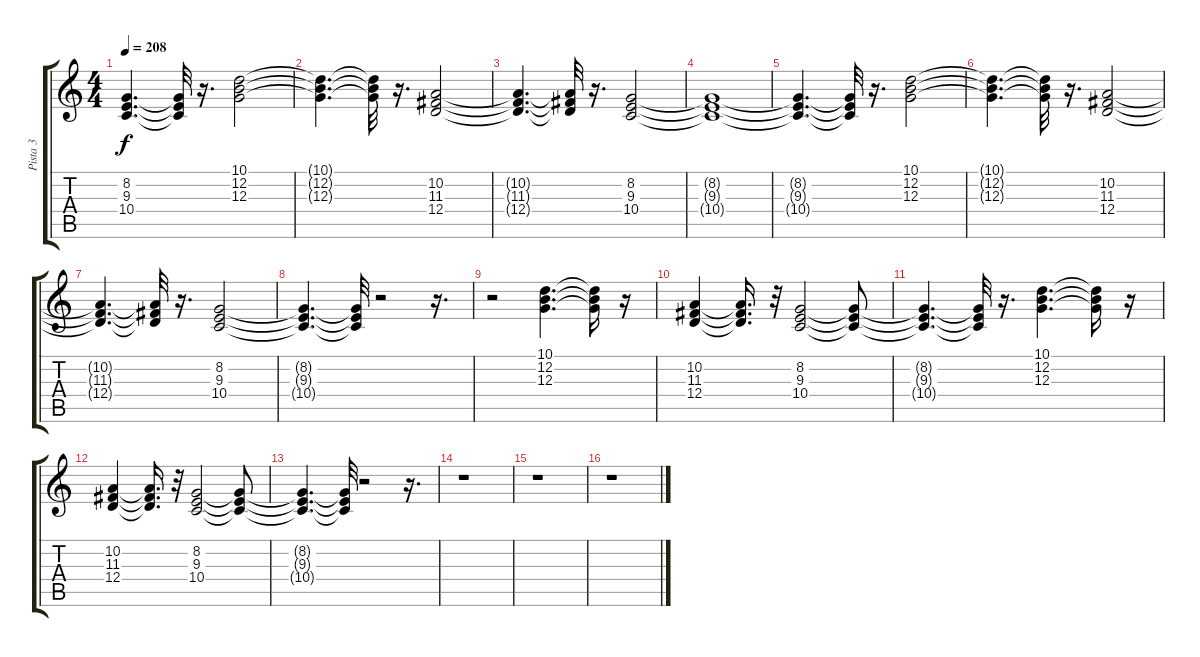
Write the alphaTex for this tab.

\track ("Pista 3" "Pista 3") {instrument drawbarorgan}
\staff {score tabs}
\tuning (E4 B3 G3 D3 A2 E2) {hide}
\ts (4 4)
\tempo 208
\clef g2
\ks c
(8.2{t} 9.3{t} 10.4{t}).4{d dy f} (8.2{t} 9.3{t} 10.4{t}).32 r.16{d} (10.1 12.2 12.3).2 |
(10.1{t} 12.2{t} 12.3{t}).4{d} (10.1{t} 12.2{t} 12.3{t}).32 r.16{d} (10.2 11.3 12.4).2 |
(10.2{t} 11.3{t} 12.4{t}).4{d} (10.2{t} 11.3{t} 12.4{t}).32 r.16{d} (8.2 9.3 10.4).2 |
(8.2{t} 9.3{t} 10.4{t}).1 |
(8.2{t} 9.3{t} 10.4{t}).4{d} (8.2{t} 9.3{t} 10.4{t}).32 r.16{d} (10.1 12.2 12.3).2 |
(10.1{t} 12.2{t} 12.3{t}).4{d} (10.1{t} 12.2{t} 12.3{t}).32 r.16{d} (10.2 11.3 12.4).2 |
(10.2{t} 11.3{t} 12.4{t}).4{d} (10.2{t} 11.3{t} 12.4{t}).32 r.16{d} (8.2 9.3 10.4).2 |
(8.2{t} 9.3{t} 10.4{t}).4{d} (8.2{t} 9.3{t} 10.4{t}).32 r.2 r.16{d} |
r.2 (10.1 12.2 12.3).4{d volume 6} (10.1{t} 12.2{t} 12.3{t}).16 r.16 |
(10.2 11.3 12.4).4{volume 6} (10.2{t} 11.3{t} 12.4{t}).16{d} r.32 (8.2 9.3 10.4).2 (8.2{t} 9.3{t} 10.4{t}).8 |
(8.2{t} 9.3{t} 10.4{t}).4{d} (8.2{t} 9.3{t} 10.4{t}).32 r.16{d} (10.1 12.2 12.3).4{d volume 6} (10.1{t} 12.2{t} 12.3{t}).16 r.16 |
(10.2 11.3 12.4).4{volume 6} (10.2{t} 11.3{t} 12.4{t}).16{d} r.32 (8.2 9.3 10.4).2 (8.2{t} 9.3{t} 10.4{t}).8 |
(8.2{t} 9.3{t} 10.4{t}).4{d} (8.2{t} 9.3{t} 10.4{t}).32 r.2 r.16{d} |
r.1 |
r.1 |
r.1
